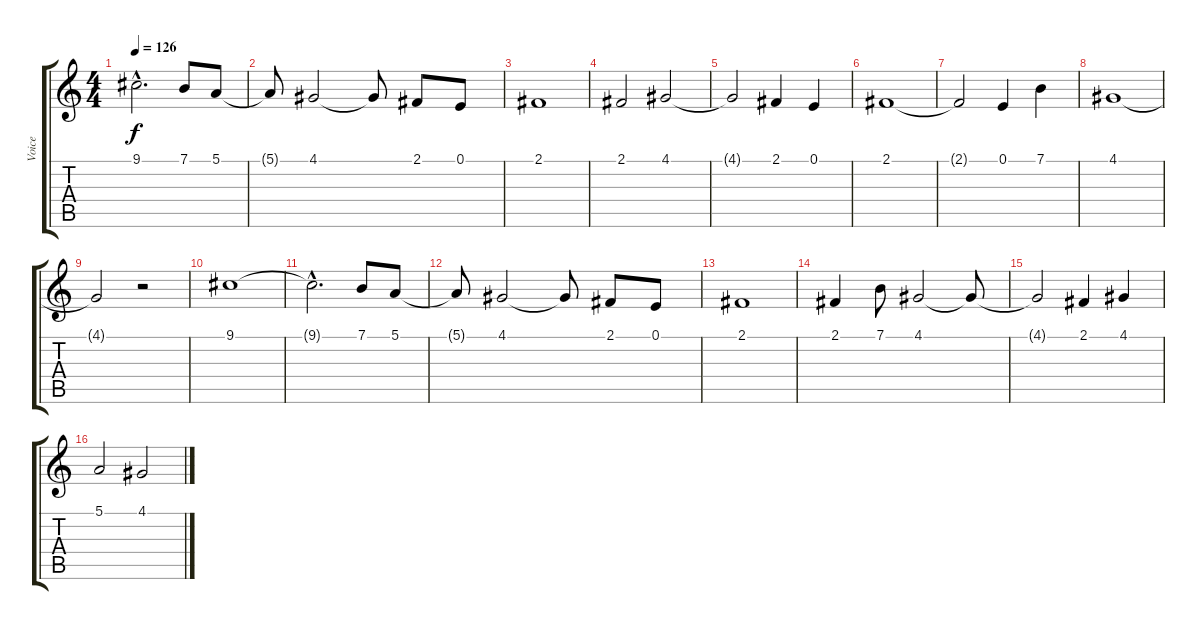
\track ("Voice" "Voice") {instrument flute}
\staff {score tabs}
\tuning (E4 B3 G3 D3 A2 E2) {hide}
\ts (4 4)
\tempo 126
\clef g2
\ks c
9.1{hac t}.2{d dy f} 7.1.8 5.1.8 |
5.1{t}.8 4.1.2 4.1{t}.8 2.1.8 0.1.8 |
2.1.1 |
2.1.2 4.1.2 |
4.1{t}.2 2.1.4 0.1.4 |
2.1.1 |
2.1{t}.2 0.1.4 7.1.4 |
4.1.1 |
4.1{t}.2 r.2 |
9.1.1 |
9.1{hac t}.2{d} 7.1.8 5.1.8 |
5.1{t}.8 4.1.2 4.1{t}.8 2.1.8 0.1.8 |
2.1.1 |
2.1.4 7.1.8 4.1.2 4.1{t}.8 |
4.1{t}.2 2.1.4 4.1.4 |
5.1.2 4.1.2
